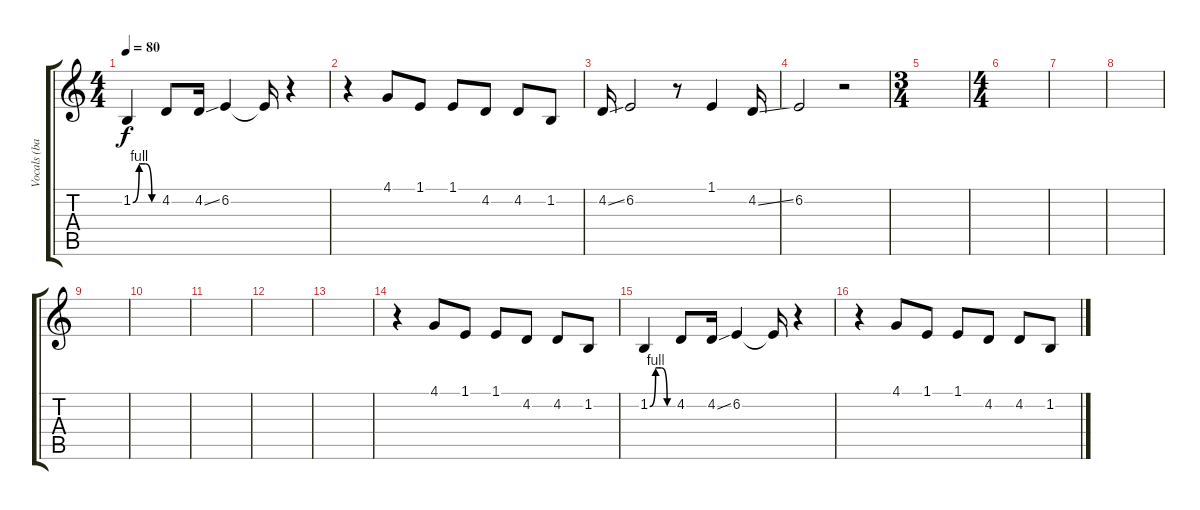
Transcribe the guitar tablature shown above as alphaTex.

\track ("Vocals (backup)" "Vocals (ba") {instrument lead2sawtooth}
\staff {score tabs}
\tuning (Eb4 Bb3 Gb3 Db3 Ab2 Eb2) {hide}
\ts (4 4)
\tempo 80
\clef g2
\ks c
1.2{be (custom 0 0 15 4 30 4 45 0 60 0)}.4{dy f} 4.2.8 4.2{ss}.16 6.2.4 6.2{t}.16 r.4 |
r.4 4.1.8 1.1.8 1.1.8 4.2.8 4.2.8 1.2.8 |
4.2{ss}.16 6.2.2 r.8 1.1.4 4.2{ss}.16 |
6.2.2 r.2 |
\ts (3 4)
|
\ts (4 4)
|
|
|
|
|
|
|
|
r.4 4.1.8 1.1.8 1.1.8 4.2.8 4.2.8 1.2.8 |
1.2{be (custom 0 0 15 4 30 4 45 0 60 0)}.4 4.2.8 4.2{ss}.16 6.2.4 6.2{t}.16 r.4 |
r.4 4.1.8 1.1.8 1.1.8 4.2.8 4.2.8 1.2.8
